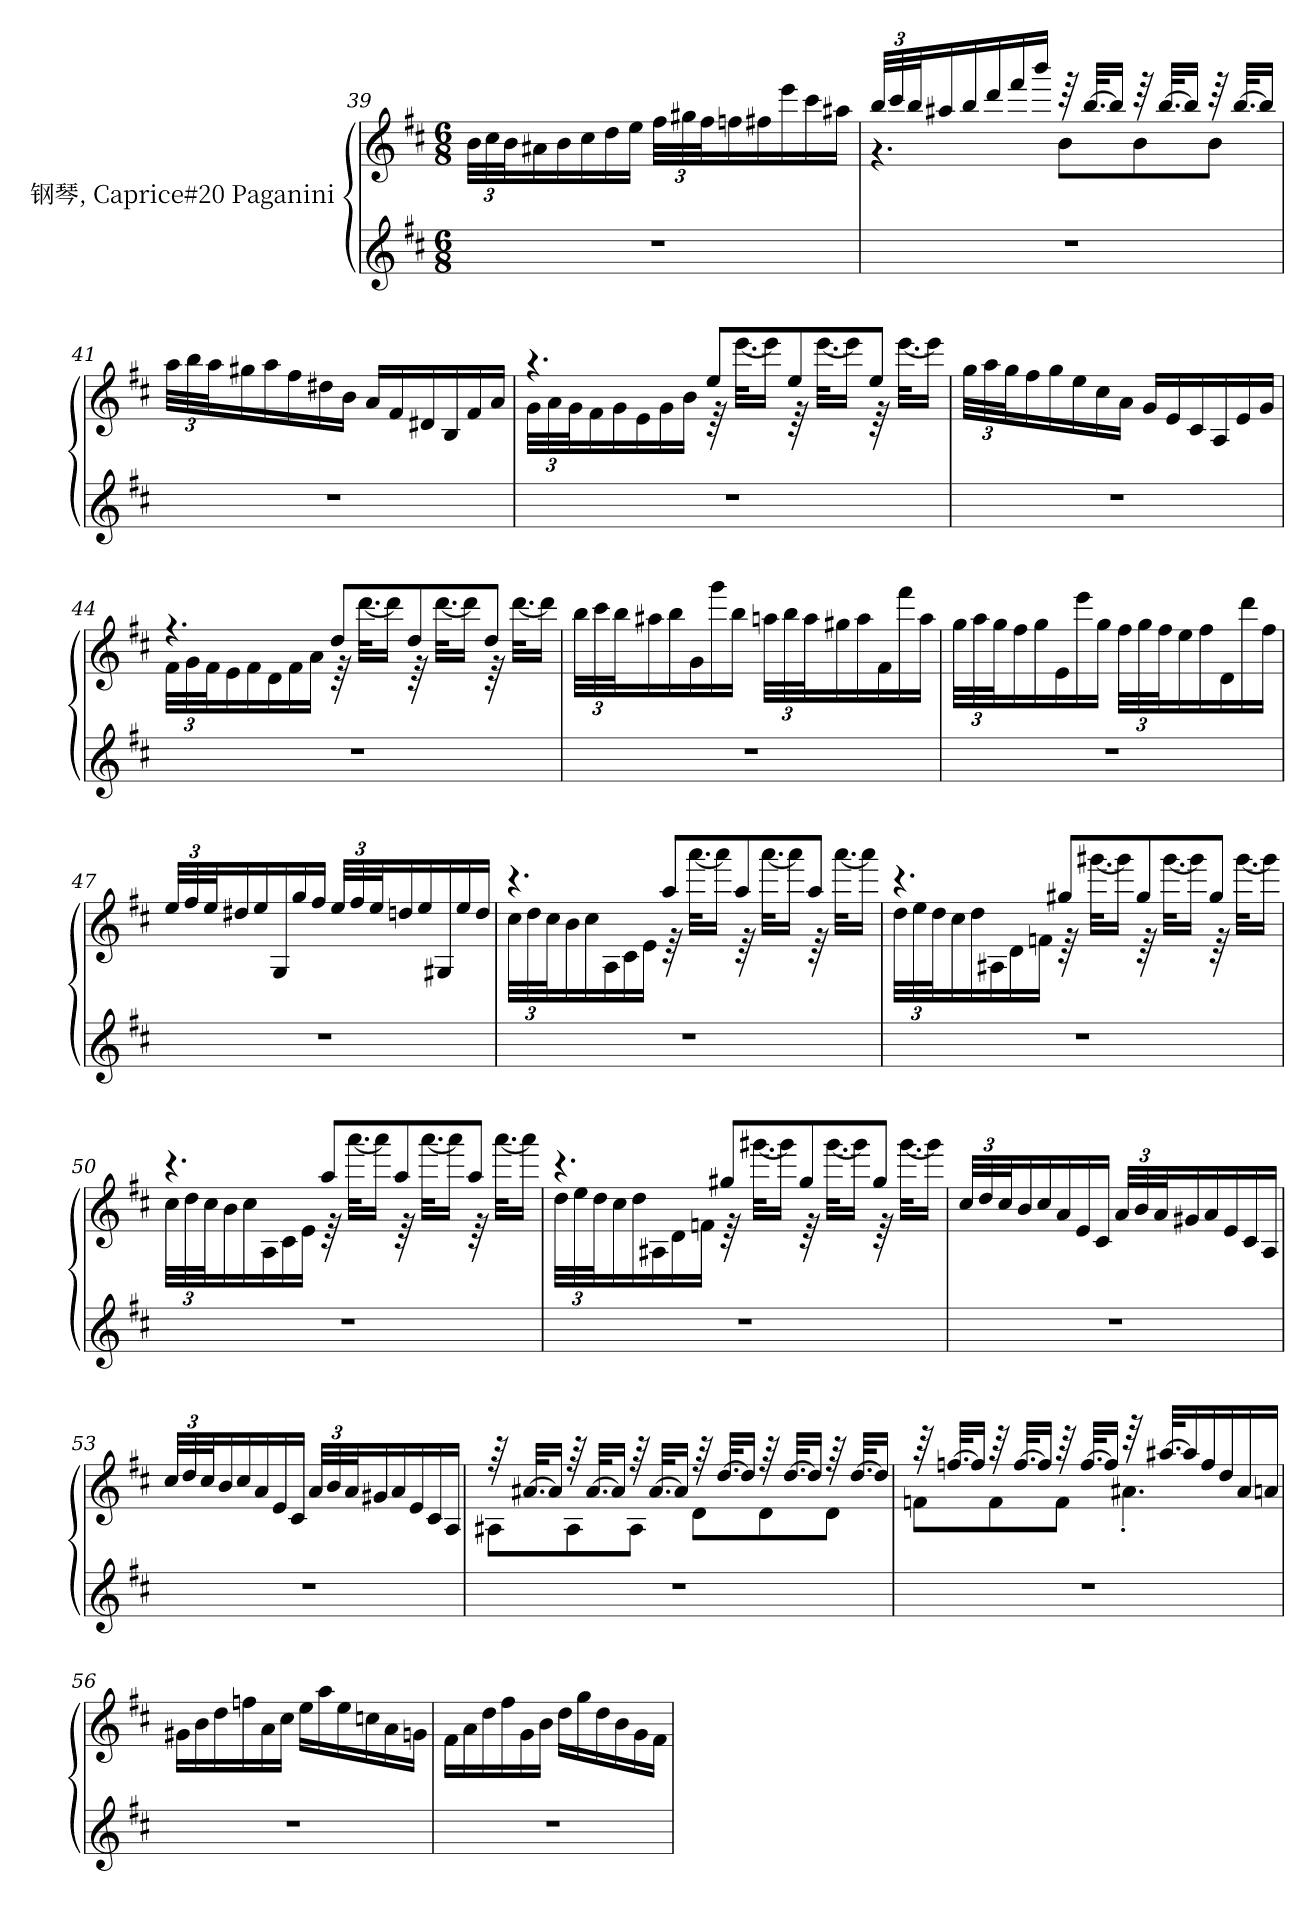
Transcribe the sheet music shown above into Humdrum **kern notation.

**kern	**kern
*part1	*part1
*staff2	*staff1
*I"钢琴, Caprice#20 Paganini	*
!!LO:LB:g=z
*clefG2	*clefG2
*k[f#c#]	*k[f#c#]
*M6/8	*M6/8
*	*Xbrackettup
=39	=39
2.r	48b\LLL
.	48cc#\
.	48b\J
.	16a#X\
.	16b\
.	16cc#\
.	16dd\
.	16ee\JJ
.	48ff#\LLL
.	48gg#X\
.	48ff#\J
.	16ffn\
.	16ff#X\
.	16eee\
.	16ccc#\
.	16aa#X\JJ
=40	=40
*	*^
2.r	48bb/LLL	4.r
.	48ccc#/	.
.	48bb/J	.
.	16aa#X/	.
.	16bb/	.
.	16ddd/	.
.	16fff#/	.
.	16bbb/JJ	.
.	64r	8b\L
.	[32.bb/KLL	.
.	16bb/JJ]	.
.	64r	8b\
.	[32.bb/KLL	.
.	16bb/JJ]	.
.	64r	8b\J
.	[32.bb/KLL	.
.	16bb/JJ]	.
*	*v	*v
!!LO:LB:g=z
=41	=41
2.r	48aa\LLL
.	48bb\
.	48aa\J
.	16gg#X\
.	16aa\
.	16ff#\
.	16dd#X\
.	16b\JJ
.	16a/LL
.	16f#/
.	16d#X/
.	16B/
.	16f#/
.	16a/JJ
=42	=42
*	*^
2.r	4.r	48g\LLL
.	.	48a\
.	.	48g\J
.	.	16f#\
.	.	16g\
.	.	16e\
.	.	16g\
.	.	16b\JJ
.	8ee/L	64r
.	.	[32.eee\KLL
.	.	16eee\JJ]
.	8ee/	64r
.	.	[32.eee\KLL
.	.	16eee\JJ]
.	8ee/J	64r
.	.	[32.eee\KLL
.	.	16eee\JJ]
*	*v	*v
!!LO:LB:g=z
=43	=43
2.r	48gg\LLL
.	48aa\
.	48gg\J
.	16ff#\
.	16gg\
.	16ee\
.	16cc#\
.	16a\JJ
.	16g/LL
.	16e/
.	16c#/
.	16A/
.	16e/
.	16g/JJ
=44	=44
*	*^
2.r	4.r	48f#\LLL
.	.	48g\
.	.	48f#\J
.	.	16e\
.	.	16f#\
.	.	16d\
.	.	16f#\
.	.	16a\JJ
.	8dd/L	64r
.	.	[32.ddd\KLL
.	.	16ddd\JJ]
.	8dd/	64r
.	.	[32.ddd\KLL
.	.	16ddd\JJ]
.	8dd/J	64r
.	.	[32.ddd\KLL
.	.	16ddd\JJ]
*	*v	*v
!!LO:PB:g=z
=45	=45
2.r	48bb\LLL
.	48ccc#\
.	48bb\J
.	16aa#X\
.	16bb\
.	16g\
.	16ggg\
.	16bb\JJ
.	48aan\LLL
.	48bb\
.	48aa\J
.	16gg#X\
.	16aa\
.	16f#\
.	16fff#\
.	16aa\JJ
=46	=46
2.r	48gg\LLL
.	48aa\
.	48gg\J
.	16ff#\
.	16gg\
.	16e\
.	16eee\
.	16gg\JJ
.	48ff#\LLL
.	48gg\
.	48ff#\J
.	16ee\
.	16ff#\
.	16d\
.	16ddd\
.	16ff#\JJ
!!LO:LB:g=z
=47	=47
2.r	48ee/LLL
.	48ff#/
.	48ee/J
.	16dd#X/
.	16ee/
.	16G/
.	16gg/
.	16ff#/JJ
.	48ee/LLL
.	48ff#/
.	48ee/J
.	16ddn/
.	16ee/
.	16G#X/
.	16ee/
.	16dd/JJ
=48	=48
*	*^
2.r	4.r	48cc#\LLL
.	.	48dd\
.	.	48cc#\J
.	.	16b\
.	.	16cc#\
.	.	16A\
.	.	16c#\
.	.	16e\JJ
.	8aa/L	64r
.	.	[32.aaa\KLL
.	.	16aaa\JJ]
.	8aa/	64r
.	.	[32.aaa\KLL
.	.	16aaa\JJ]
.	8aa/J	64r
.	.	[32.aaa\KLL
.	.	16aaa\JJ]
!!LO:LB:g=z	!!
=49	=49	=49
2.r	4.r	48dd\LLL
.	.	48ee\
.	.	48dd\J
.	.	16cc#\
.	.	16dd\
.	.	16A#X\
.	.	16d\
.	.	16fn\JJ
.	8gg#X/L	64r
.	.	[32.ggg#X\KLL
.	.	16ggg#\JJ]
.	8gg#/	64r
.	.	[32.ggg#\KLL
.	.	16ggg#\JJ]
.	8gg#/J	64r
.	.	[32.ggg#\KLL
.	.	16ggg#\JJ]
!!LO:LB:g=z	!!
=50	=50	=50
2.r	4.r	48cc#\LLL
.	.	48dd\
.	.	48cc#\J
.	.	16b\
.	.	16cc#\
.	.	16A\
.	.	16c#\
.	.	16e\JJ
.	8aa/L	64r
.	.	[32.aaa\KLL
.	.	16aaa\JJ]
.	8aa/	64r
.	.	[32.aaa\KLL
.	.	16aaa\JJ]
.	8aa/J	64r
.	.	[32.aaa\KLL
.	.	16aaa\JJ]
!!LO:LB:g=z	!!
=51	=51	=51
2.r	4.r	48dd\LLL
.	.	48ee\
.	.	48dd\J
.	.	16cc#\
.	.	16dd\
.	.	16A#X\
.	.	16d\
.	.	16fn\JJ
.	8gg#X/L	64r
.	.	[32.ggg#X\KLL
.	.	16ggg#\JJ]
.	8gg#/	64r
.	.	[32.ggg#\KLL
.	.	16ggg#\JJ]
.	8gg#/J	64r
.	.	[32.ggg#\KLL
.	.	16ggg#\JJ]
*	*v	*v
=52	=52
2.r	48cc#/LLL
.	48dd/
.	48cc#/J
.	16b/
.	16cc#/
.	16a/
.	16e/
.	16c#/JJ
.	48a/LLL
.	48b/
.	48a/J
.	16g#X/
.	16a/
.	16e/
.	16c#/
.	16A/JJ
!!LO:LB:g=z
=53	=53
2.r	48cc#/LLL
.	48dd/
.	48cc#/J
.	16b/
.	16cc#/
.	16a/
.	16e/
.	16c#/JJ
.	48a/LLL
.	48b/
.	48a/J
.	16g#X/
.	16a/
.	16e/
.	16c#/
.	16A/JJ
=54	=54
*	*^
2.r	64r	8A#X\L
.	[32.a#X/KLL	.
.	16a#/JJ]	.
.	64r	8A#\
.	[32.a#/KLL	.
.	16a#/JJ]	.
.	64r	8A#\J
.	[32.a#/KLL	.
.	16a#/JJ]	.
.	64r	8d\L
.	[32.dd/KLL	.
.	16dd/JJ]	.
.	64r	8d\
.	[32.dd/KLL	.
.	16dd/JJ]	.
.	64r	8d\J
.	[32.dd/KLL	.
.	16dd/JJ]	.
!!LO:PB:g=z	!!
=55	=55	=55
2.r	64r	8fn\L
.	[32.ffn/KLL	.
.	16ff/JJ]	.
.	64r	8f\
.	[32.ff/KLL	.
.	16ff/JJ]	.
.	64r	8f\J
.	[32.ff/KLL	.
.	16ff/JJ]	.
.	64r	4.a#X'\
.	[32.aa#X/KLL	.
.	16aa#/]	.
.	16ff/	.
.	16dd/	.
.	16a#/	.
.	16an/JJ	.
*	*v	*v
=56	=56
2.r	16g#X\LL
.	16b\
.	16dd\
.	16ffn\
.	16a\
.	16cc#\JJ
.	16ee\LL
.	16aa\
.	16ee\
.	16ccn\
.	16a\
.	16gn\JJ
!!LO:LB:g=z
=57	=57
2.r	16f#\LL
.	16a\
.	16dd\
.	16ff#\
.	16g\
.	16b\JJ
.	16dd\LL
.	16gg\
.	16dd\
.	16b\
.	16g\
.	16f#\JJ
=	=
*-	*-
